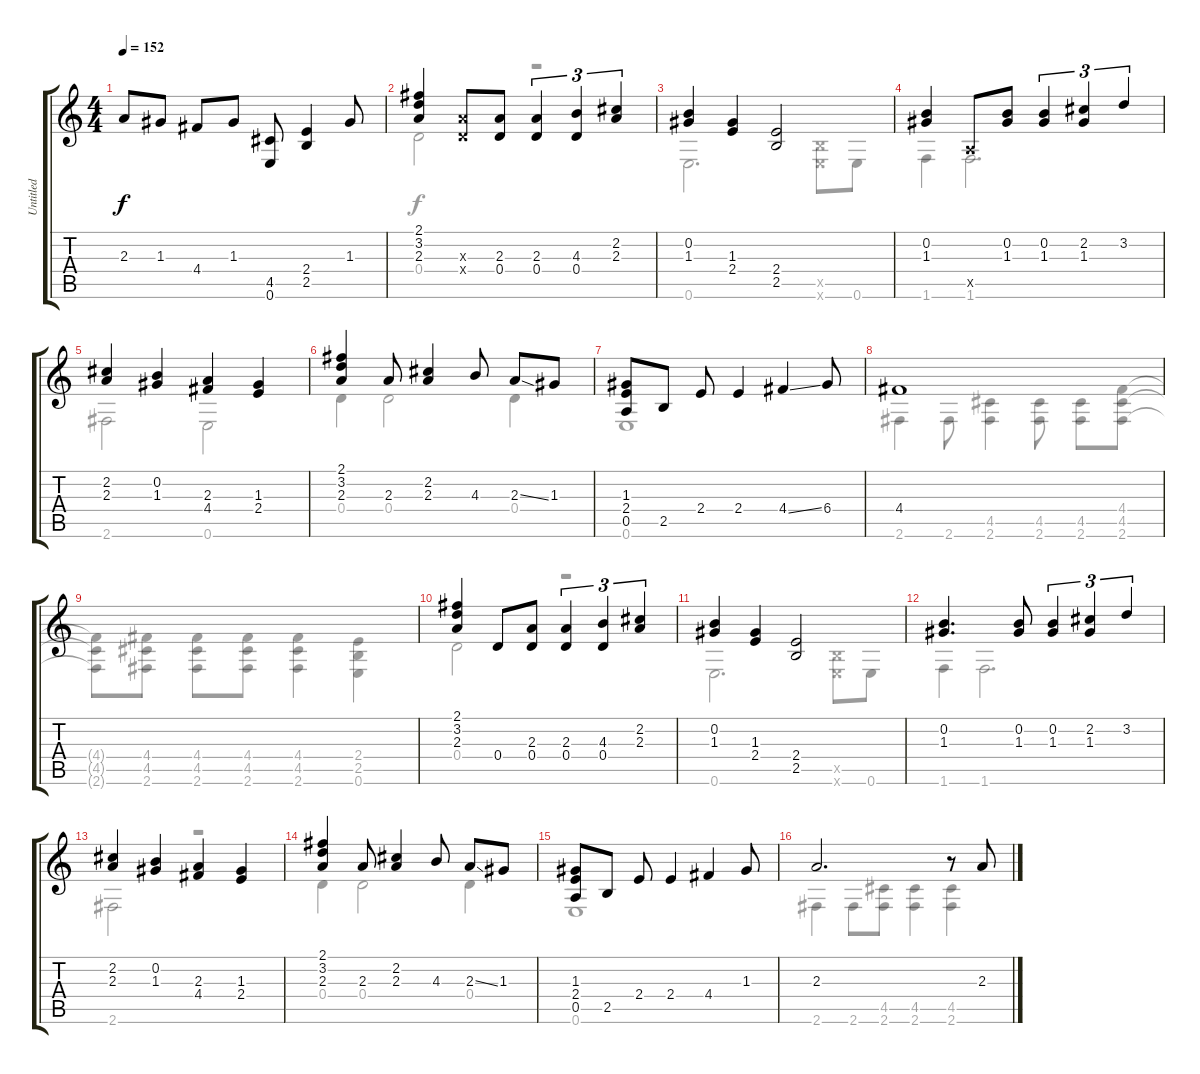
\track ("Untitled" "Untitled") {instrument acousticguitarnylon}
\staff {score tabs}
\tuning (E4 B3 G3 D3 A2 E2) {hide}
\voice
\ts (4 4)
\tempo 152
\clef g2
\ks c
2.3{t}.8{dy f} 1.3.8 4.4.8 1.3.8 (4.5 0.6).8 (2.4 2.5).4 1.3.8 |
(2.1 3.2 2.3).4 (2.3{x} 0.4{x}).8 (2.3 0.4).8 (2.3 0.4).4{tu (3 2)} (4.3 0.4).4{tu (3 2)} (2.2 2.3).4{tu (3 2)} |
(0.2 1.3).4 (1.3 2.4).4 (2.4 2.5).2 |
(0.2 1.3).4 0.5{x}.8 (0.2 1.3).8 (0.2 1.3).4{tu (3 2)} (2.2 1.3).4{tu (3 2)} 3.2.4{tu (3 2)} |
(2.2 2.3).4 (0.2 1.3).4 (2.3 4.4).4 (1.3 2.4).4 |
(2.1 3.2 2.3).4 2.3.8 (2.2 2.3).4 4.3.8 2.3{ss}.8 1.3.8 |
(1.3 2.4 0.5).8 2.5.8 2.4.8 2.4.4 4.4{ss}.4 6.4.8 |
4.4.1 |
|
(2.1 3.2 2.3).4 0.4.8 (2.3 0.4).8 (2.3 0.4).4{tu (3 2)} (4.3 0.4).4{tu (3 2)} (2.2 2.3).4{tu (3 2)} |
(0.2 1.3).4 (1.3 2.4).4 (2.4 2.5).2 |
(0.2 1.3).4{d} (0.2 1.3).8 (0.2 1.3).4{tu (3 2)} (2.2 1.3).4{tu (3 2)} 3.2.4{tu (3 2)} |
(2.2 2.3).4 (0.2 1.3).4 (2.3 4.4).4 (1.3 2.4).4 |
(2.1 3.2 2.3).4 2.3.8 (2.2 2.3).4 4.3.8 2.3{ss}.8 1.3.8 |
(1.3 2.4 0.5).8 2.5.8 2.4.8 2.4.4 4.4.4 1.3.8 |
2.3.2{d} r.8 2.3.8
\voice
\clef g2
\ottava regular
\simile none
\ks c
|
0.4.2 r.2 |
0.6.2{d} (2.5{x} 0.6{x}).8 0.6.8 |
1.6.4 1.6.2{d} |
2.6.2 0.6.2 |
0.4.4 0.4.2 0.4.4 |
0.6.1 |
2.6.4 2.6.8 (4.5 2.6).4 (4.5 2.6).8 (4.5 2.6).8 (4.4 4.5 2.6).8 |
(4.4{t} 4.5{t} 2.6{t}).8 (4.4 4.5 2.6).8 (4.4 4.5 2.6).8 (4.4 4.5 2.6).8 (4.4 4.5 2.6).4 (2.4 2.5 0.6).4 |
0.4.2 r.2 |
0.6.2{d} (2.5{x} 0.6{x}).8 0.6.8 |
1.6.4 1.6.2{d} |
2.6.2 r.2 |
0.4.4 0.4.2 0.4.4 |
0.6.1 |
2.6.4 2.6.8 (4.5 2.6).8 (4.5 2.6).4 (4.5 2.6).4
